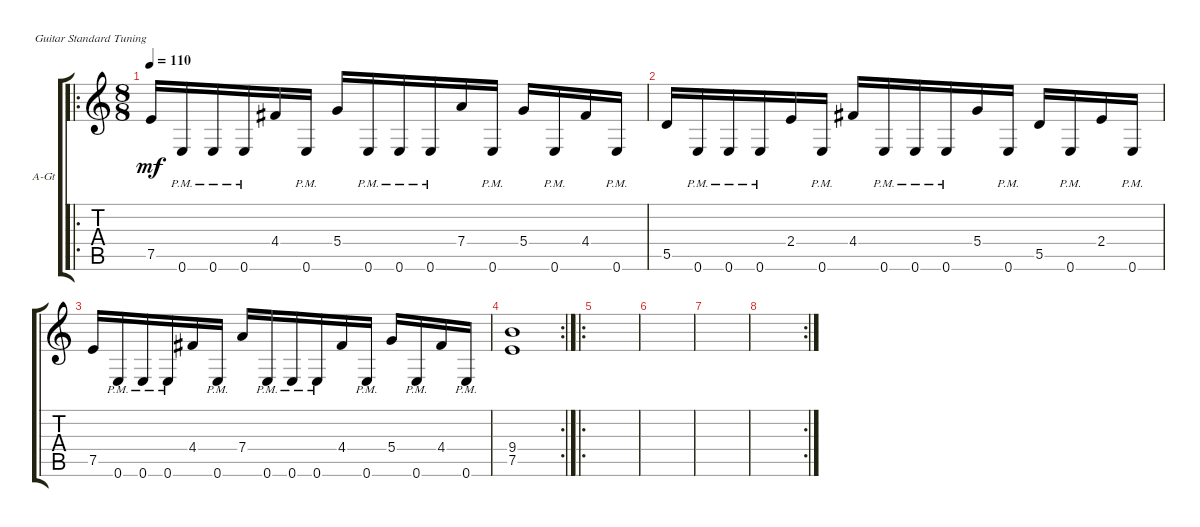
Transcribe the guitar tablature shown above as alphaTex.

\bracketExtendMode groupsimilarinstruments
\firstSystemTrackNameOrientation horizontal
\otherSystemsTrackNameOrientation horizontal
\track ("Андрей" "А-Gt") {instrument distortionguitar}
\staff {score tabs}
\tuning (E4 B3 G3 D3 A2 E2)
\ro
\ts (8 8)
\tempo 110
\clef g2
\ks c
7.5.16{dy mf} 0.6{pm}.16 0.6{pm}.16 0.6{pm}.16 4.4.16 0.6{pm}.16 5.4.16 0.6{pm}.16 0.6{pm}.16 0.6{pm}.16 7.4.16 0.6{pm}.16 5.4.16 0.6{pm}.16 4.4.16 0.6{pm}.16 |
5.5.16 0.6{pm}.16 0.6{pm}.16 0.6{pm}.16 2.4.16 0.6{pm}.16 4.4.16 0.6{pm}.16 0.6{pm}.16 0.6{pm}.16 5.4.16 0.6{pm}.16 5.5.16 0.6{pm}.16 2.4.16 0.6{pm}.16 |
7.5.16 0.6{pm}.16 0.6{pm}.16 0.6{pm}.16 4.4.16 0.6{pm}.16 7.4.16 0.6{pm}.16 0.6{pm}.16 0.6{pm}.16 4.4.16 0.6{pm}.16 5.4.16 0.6{pm}.16 4.4.16 0.6{pm}.16 |
\rc 2
(9.4 7.5).1 |
\ro
|
|
|
\rc 2
